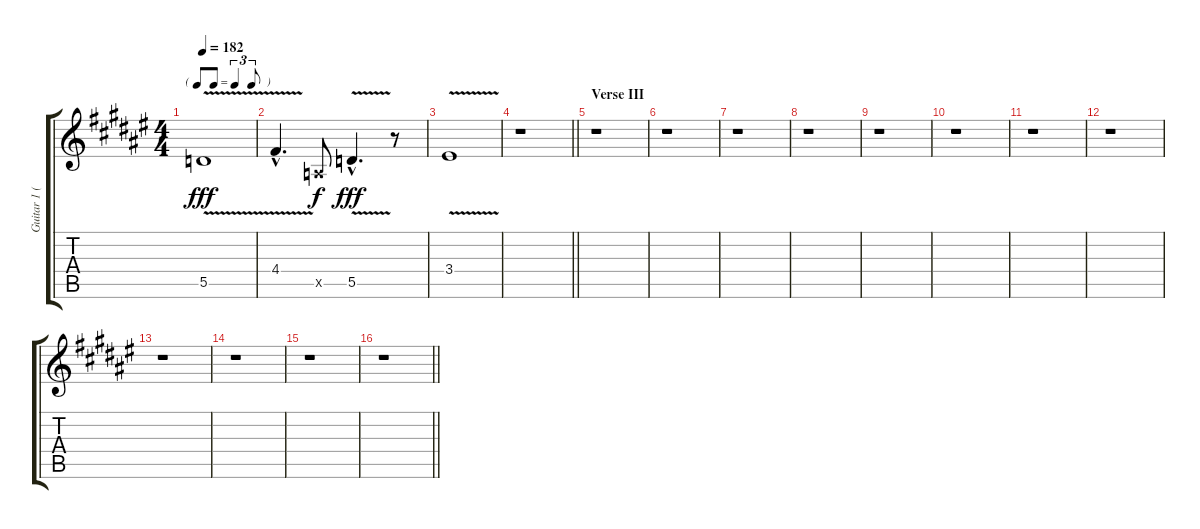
\track ("Guitar 1 (clarinette)" "Guitar 1 (") {instrument distortionguitar}
\staff {score tabs}
\tuning (E4 B3 G3 D3 A2 E2) {hide}
\ts (4 4)
\tf triplet8th
\tempo 182
\clef g2
\ks f#
5.5{v}.1{dy fff} |
4.4{v hac}.4{d} 0.5{x}.8{dy f} 5.5{v hac}.4{d dy fff} r.8 |
3.4{v}.1 |
\barLineRight lightlight
r.1 |
\section ("" "Verse III")
r.1 |
r.1 |
r.1 |
r.1 |
r.1 |
r.1 |
r.1 |
r.1 |
r.1 |
r.1 |
r.1 |
\barLineRight lightlight
r.1
